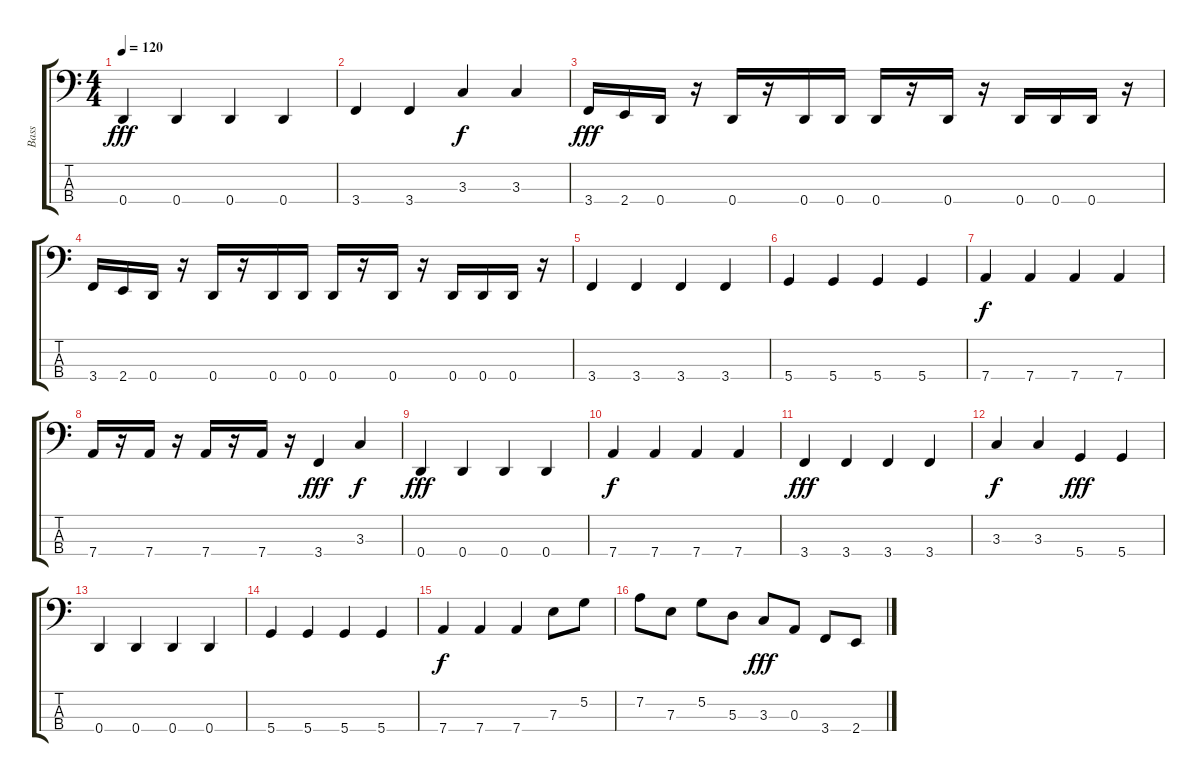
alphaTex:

\track ("Bass" "Bass") {instrument electricbasspick}
\staff {score tabs}
\tuning (G2 D2 A1 D1) {hide}
\ts (4 4)
\tempo 120
\clef f4
\ks c
0.4.4{dy fff} 0.4.4 0.4.4 0.4.4 |
3.4.4 3.4.4 3.3.4{dy f} 3.3.4 |
3.4.16{dy fff} 2.4.16 0.4.16 r.16 0.4.16 r.16 0.4.16 0.4.16 0.4.16 r.16 0.4.16 r.16 0.4.16 0.4.16 0.4.16 r.16 |
3.4.16 2.4.16 0.4.16 r.16 0.4.16 r.16 0.4.16 0.4.16 0.4.16 r.16 0.4.16 r.16 0.4.16 0.4.16 0.4.16 r.16 |
3.4.4 3.4.4 3.4.4 3.4.4 |
5.4.4 5.4.4 5.4.4 5.4.4 |
7.4.4{dy f} 7.4.4 7.4.4 7.4.4 |
7.4.16 r.16 7.4.16 r.16 7.4.16 r.16 7.4.16 r.16 3.4.4{dy fff} 3.3.4{dy f} |
0.4.4{dy fff} 0.4.4 0.4.4 0.4.4 |
7.4.4{dy f} 7.4.4 7.4.4 7.4.4 |
3.4.4{dy fff} 3.4.4 3.4.4 3.4.4 |
3.3.4{dy f} 3.3.4 5.4.4{dy fff} 5.4.4 |
0.4.4 0.4.4 0.4.4 0.4.4 |
5.4.4 5.4.4 5.4.4 5.4.4 |
7.4.4{dy f} 7.4.4 7.4.4 7.3.8 5.2.8 |
7.2.8 7.3.8 5.2.8 5.3.8 3.3.8{dy fff} 0.3.8 3.4.8 2.4.8
